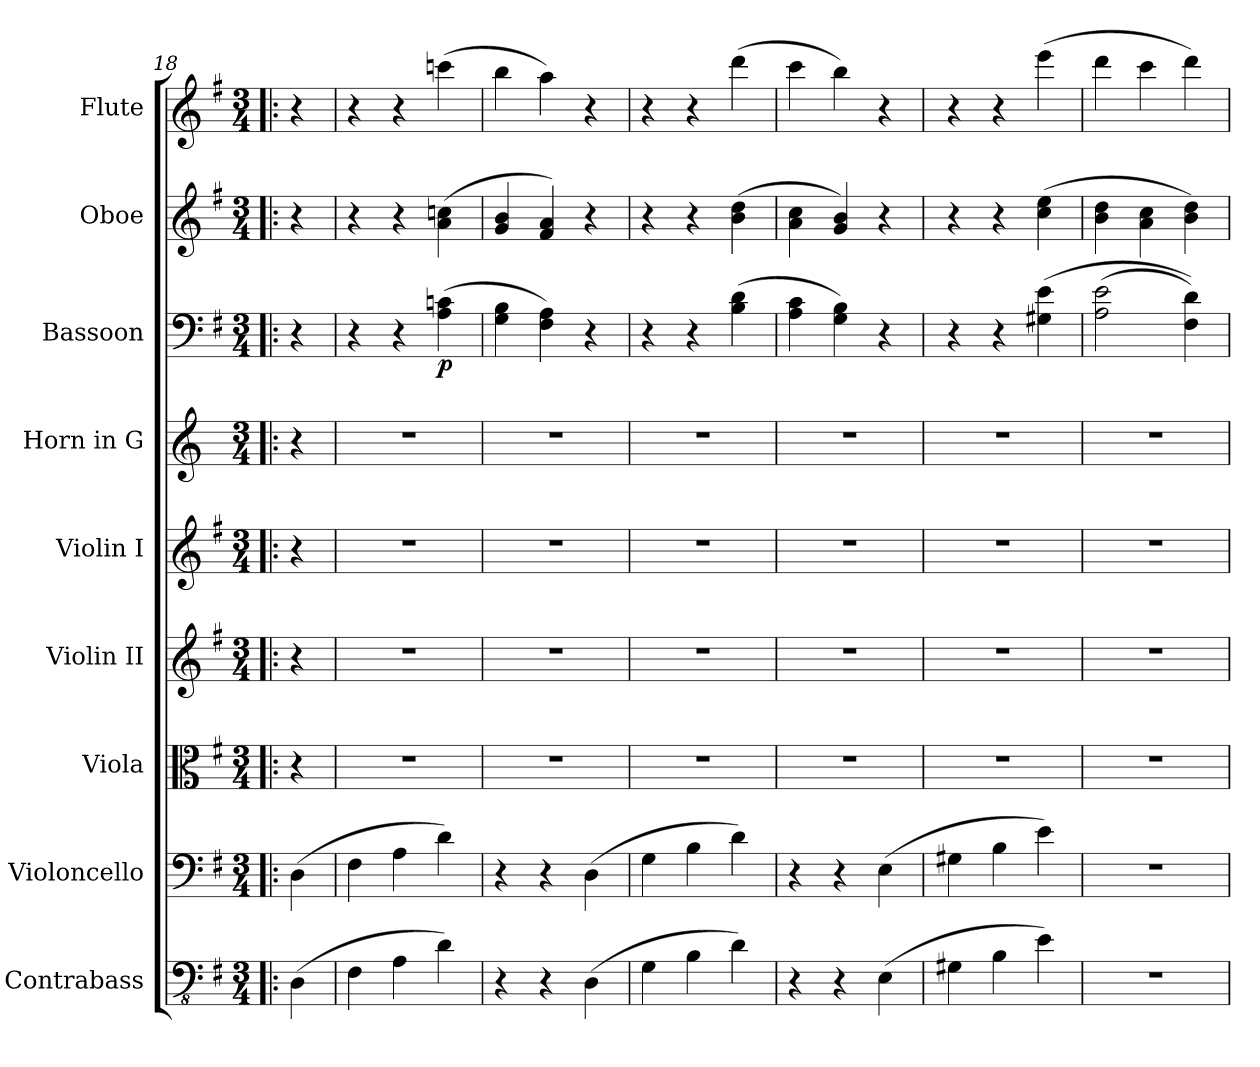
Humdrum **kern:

**kern	**kern	**kern	**kern	**kern	**kern	**kern	**dynam	**kern	**kern
*part9	*part8	*part7	*part6	*part5	*part4	*part3	*part3	*part2	*part1
*staff9	*staff8	*staff7	*staff6	*staff5	*staff4	*staff3	*staff3	*staff2	*staff1
*I"Contrabass	*I"Violoncello	*I"Viola	*I"Violin II	*I"Violin I	*I"Horn in G	*I"Bassoon	*	*I"Oboe	*I"Flute
*	*	*	*	*	*I'Hn	*I'Bsn	*	*I'Ob	*I'Fl
*clefFv4	*clefF4	*clefC3	*clefG2	*clefG2	*clefG2	*clefF4	*	*clefG2	*clefG2
*	*	*	*	*	*ITrd3c5	*	*	*	*
*k[f#]	*k[f#]	*k[f#]	*k[f#]	*k[f#]	*k[f#]	*k[f#]	*	*k[f#]	*k[f#]
*M3/4	*M3/4	*M3/4	*M3/4	*M3/4	*M3/4	*M3/4	*	*M3/4	*M3/4
=18!|:	=18!|:	=18!|:	=18!|:	=18!|:	=18!|:	=18!|:	=18!|:	=18!|:	=18!|:
(>4DD\	(>4D\	4r	4r	4r	4r	4r	.	4r	4r
=19	=19	=19	=19	=19	=19	=19	=19	=19	=19
4FF#\	4F#\	2.r	2.r	2.r	2.r	4r	.	4r	4r
4AA\	4A\	.	.	.	.	4r	.	4r	4r
!	!	!	!	!	!	!	!LO:DY:b	!	!
4D\)	4d\)	.	.	.	.	(>4A\ 4cn\	p	(<4a\ 4ccn\	(>4cccn\
=20	=20	=20	=20	=20	=20	=20	=20	=20	=20
4r	4r	2.r	2.r	2.r	2.r	4G\ 4B\	.	4g/ 4b/	4bb\
4r	4r	.	.	.	.	4F#\ 4A\)	.	4f#/ 4a/)	4aa\)
(>4DD\	(>4D\	.	.	.	.	4r	.	4r	4r
!!LO:PB:g=z
=21	=21	=21	=21	=21	=21	=21	=21	=21	=21
4GG\	4G\	2.r	2.r	2.r	2.r	4r	.	4r	4r
4BB\	4B\	.	.	.	.	4r	.	4r	4r
4D\)	4d\)	.	.	.	.	(>4B\ 4d\	.	(>4b\ 4dd\	(>4ddd\
=22	=22	=22	=22	=22	=22	=22	=22	=22	=22
4r	4r	2.r	2.r	2.r	2.r	4A\ 4c\	.	4a\ 4cc\	4ccc\
4r	4r	.	.	.	.	4G\ 4B\)	.	4g/ 4b/)	4bb\)
(>4EE\	(>4E\	.	.	.	.	4r	.	4r	4r
=23	=23	=23	=23	=23	=23	=23	=23	=23	=23
4GG#X\	4G#X\	2.r	2.r	2.r	2.r	4r	.	4r	4r
4BB\	4B\	.	.	.	.	4r	.	4r	4r
4E\)	4e\)	.	.	.	.	(<4G#X\ 4e\	.	(>4cc\ 4ee\	(>4eee\
=24	=24	=24	=24	=24	=24	=24	=24	=24	=24
2.r	2.r	2.r	2.r	2.r	2.r	(>2A\ 2e\	.	4b\ 4dd\	4ddd\
.	.	.	.	.	.	.	.	4a\ 4cc\	4ccc\
.	.	.	.	.	.	4F#\ 4d\))	.	4b\ 4dd\)	4ddd\)
=	=	=	=	=	=	=	=	=	=
*-	*-	*-	*-	*-	*-	*-	*-	*-	*-
